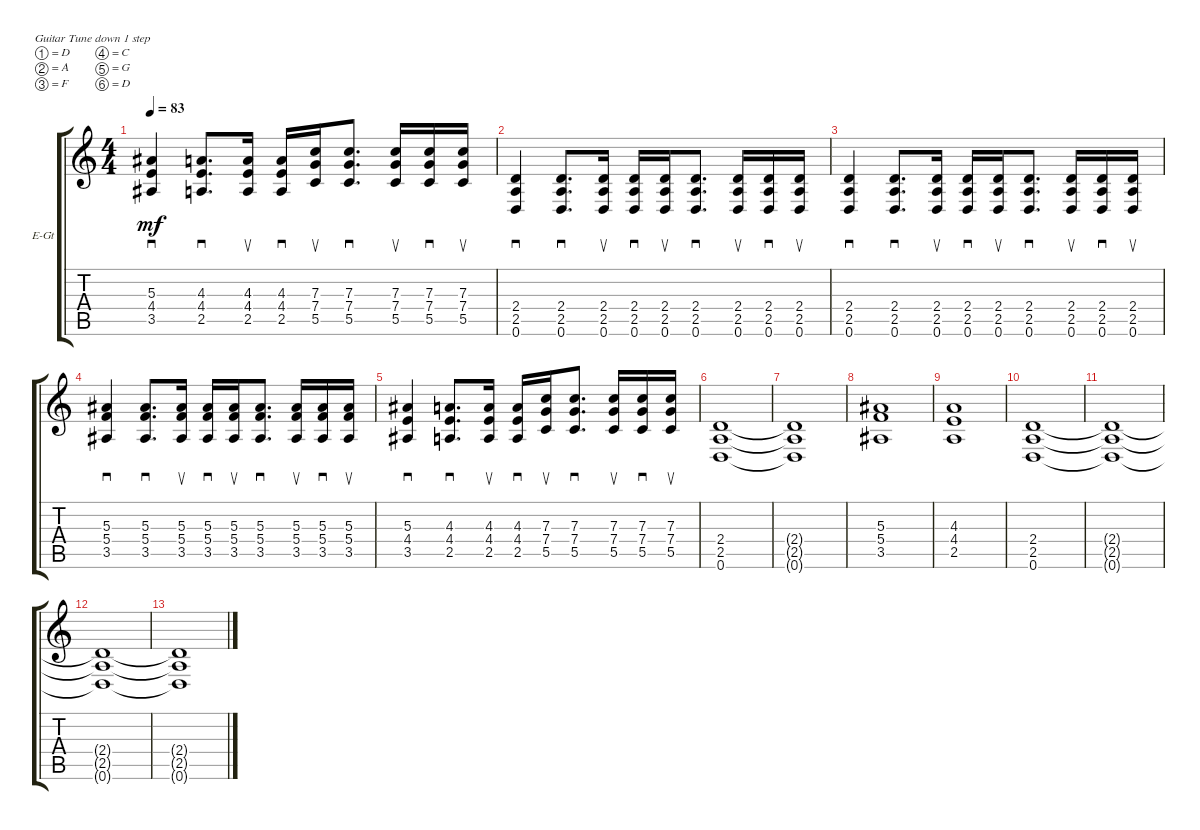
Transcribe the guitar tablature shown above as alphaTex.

\defaultSystemsLayout 4
\bracketExtendMode groupsimilarinstruments
\firstSystemTrackNameOrientation horizontal
\otherSystemsTrackNameOrientation horizontal
\track ("Electric Guitar" "E-Gt") {instrument distortionguitar}
\staff {score tabs}
\tuning (D4 A3 F3 C3 G2 D2)
\ts (4 4)
\tempo 83
\clef g2
\ks c
(3.5 4.4 5.3).4{sd dy mf} (2.5 4.4 4.3).8{d sd} (2.5 4.4 4.3).16{su} (2.5 4.4 4.3).16{sd} (5.5 7.3 7.4).16{su} (5.5 7.3 7.4).8{d sd} (5.5 7.3 7.4).16{su} (5.5 7.3 7.4).16{sd} (5.5 7.4 7.3).16{su} |
(0.6 2.5 2.4).4{sd} (0.6 2.5 2.4).8{d sd} (0.6 2.4 2.5).16{su} (0.6 2.4 2.5).16{sd} (0.6 2.4 2.5).16{su} (0.6 2.5 2.4).8{d sd} (0.6 2.4 2.5).16{su} (0.6 2.4 2.5).16{sd} (0.6 2.4 2.5).16{su} |
(0.6 2.5 2.4).4{sd} (0.6 2.5 2.4).8{d sd} (0.6 2.4 2.5).16{su} (0.6 2.4 2.5).16{sd} (0.6 2.4 2.5).16{su} (0.6 2.5 2.4).8{d sd} (0.6 2.4 2.5).16{su} (0.6 2.4 2.5).16{sd} (0.6 2.4 2.5).16{su} |
(3.5 5.3 5.4).4{sd} (3.5 5.3 5.4).8{d sd} (3.5 5.3 5.4).16{su} (3.5 5.3 5.4).16{sd} (3.5 5.3 5.4).16{su} (3.5 5.3 5.4).8{d sd} (3.5 5.3 5.4).16{su} (3.5 5.3 5.4).16{sd} (3.5 5.3 5.4).16{su} |
(3.5 4.4 5.3).4{sd} (2.5 4.4 4.3).8{d sd} (2.5 4.4 4.3).16{su} (2.5 4.4 4.3).16{sd} (5.5 7.3 7.4).16{su} (5.5 7.3 7.4).8{d sd} (5.5 7.3 7.4).16{su} (5.5 7.3 7.4).16{sd} (5.5 7.4 7.3).16{su} |
(0.6 2.5 2.4).1 |
(0.6{t} 2.5{t} 2.4{t}).1 |
(3.5 5.4 5.3).1 |
(4.4 2.5 4.3).1 |
(0.6 2.5 2.4).1 |
(0.6{t} 2.5{t} 2.4{t}).1 |
(0.6{t} 2.5{t} 2.4{t}).1 |
(0.6{t} 2.5{t} 2.4{t}).1
